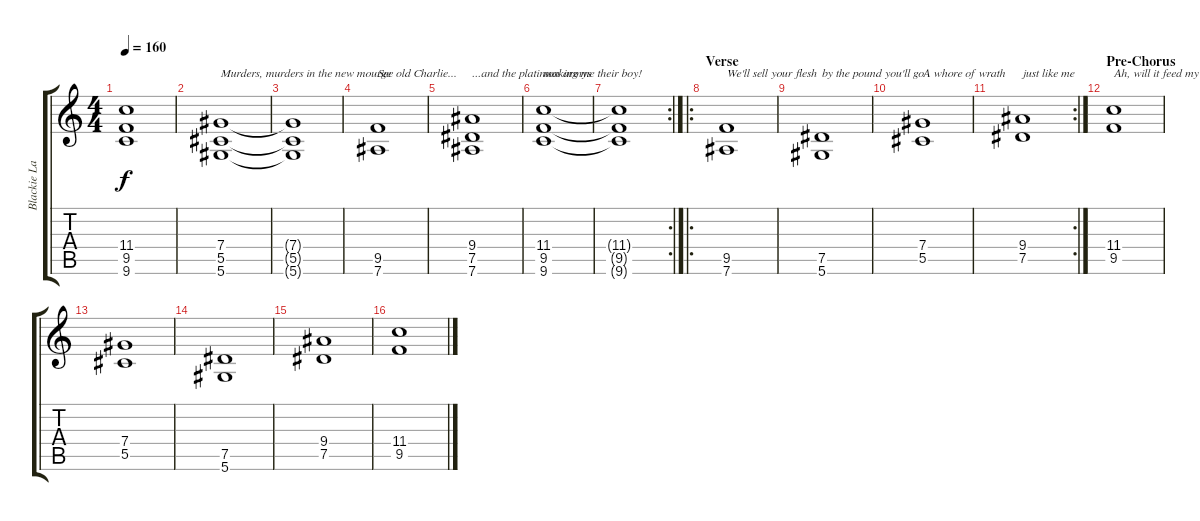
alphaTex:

\track ("Blackie Lawless" "Blackie La") {instrument distortionguitar}
\staff {score tabs}
\tuning (Eb4 Bb3 Gb3 Db3 Ab2 Eb2) {hide}
\ts (4 4)
\tempo 160
\clef g2
\ks c
(11.4{t} 9.5{t} 9.6{t}).1{dy f} |
(7.4 5.5 5.6).1{txt "Murders, murders in the new mourge"} |
(7.4{t} 5.5{t} 5.6{t}).1 |
(9.5 7.6).1{txt "See old Charlie..."} |
(9.4 7.5 7.6).1{txt "...and the platinum armys"} |
(11.4 9.5 9.6).1{txt "making me their boy!"} |
\rc 2
(11.4{t} 9.5{t} 9.6{t}).1 |
\ro
\section ("" "Verse")
(9.5 7.6).1{txt "We'll sell your flesh"} |
(7.5 5.6).1{txt "by the pound you'll go"} |
(7.4 5.5).1{txt "A whore of wrath"} |
\rc 2
(9.4 7.5).1{txt "just like me"} |
\section ("" "Pre-Chorus")
(11.4 9.5).1{txt "Ah, will it feed my hunger?"} |
(7.4 5.5).1 |
(7.5 5.6).1 |
(9.4 7.5).1 |
(11.4 9.5).1
